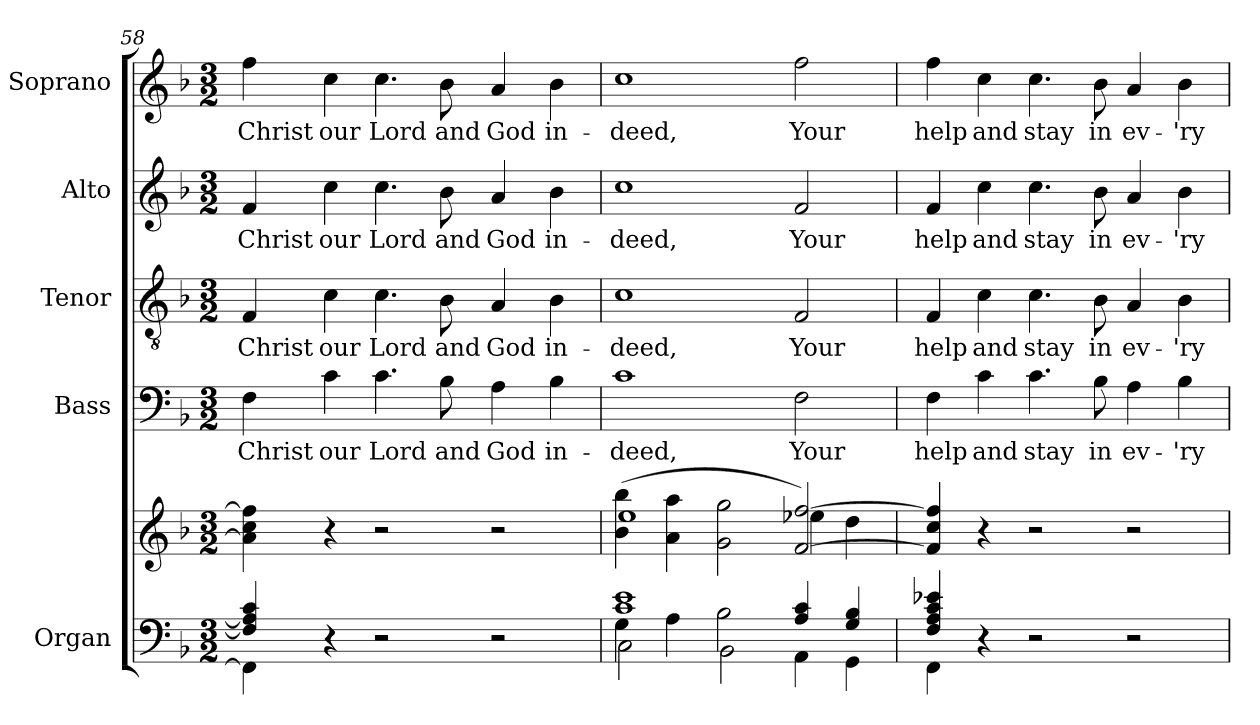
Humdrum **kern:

**kern	**kern	**kern	**text	**kern	**text	**kern	**text	**kern	**text
*part5	*part5	*part4	*part4	*part3	*part3	*part2	*part2	*part1	*part1
*staff6	*staff5	*staff4	*staff4	*staff3	*staff3	*staff2	*staff2	*staff1	*staff1
*I"Organ	*	*I"Bass	*	*I"Tenor	*	*I"Alto	*	*I"Soprano	*
*I'Org.	*	*I'B.	*	*I'T.	*	*I'A.	*	*I'S.	*
*clefF4	*clefG2	*clefF4	*	*clefGv2	*	*clefG2	*	*clefG2	*
*	*	*	*	*ITrd7c12	*	*	*	*	*
*k[b-]	*k[b-]	*k[b-]	*	*k[b-]	*	*k[b-]	*	*k[b-]	*
*F:	*F:	*F:	*	*F:	*	*F:	*	*F:	*
*M3/2	*M3/2	*M3/2	*	*M3/2	*	*M3/2	*	*M3/2	*
=58	=58	=58	=58	=58	=58	=58	=58	=58	=58
*^	*	*	*	*	*	*	*	*	*
!	!	!	!	!LO:LY:b:color=#000000	!	!	!	!	!	!
!	!	!	!	!	!	!LO:LY:b:color=#000000	!	!	!	!
!	!	!	!	!	!	!	!	!LO:LY:b:color=#000000	!	!
!	!	!	!	!	!	!	!	!	!	!LO:LY:b:color=#000000
4Fi/] 4Ai] 4ci	4FFi\]	4ai\] 4cci 4ffi]	4Fi\	Christ	4FFi/	Christ	4fi/	Christ	4ffi\	Christ
!	!	!	!	!LO:LY:b:color=#000000	!	!	!	!	!	!
!	!	!	!	!	!	!LO:LY:b:color=#000000	!	!	!	!
!	!	!	!	!	!	!	!	!LO:LY:b:color=#000000	!	!
!	!	!	!	!	!	!	!	!	!	!LO:LY:b:color=#000000
4r	1ryy	4r	4ci\	our	4Ci\	our	4cci\	our	4cci\	our
!	!	!	!	!LO:LY:b:color=#000000	!	!	!	!	!	!
!	!	!	!	!	!	!LO:LY:b:color=#000000	!	!	!	!
!	!	!	!	!	!	!	!	!LO:LY:b:color=#000000	!	!
!	!	!	!	!	!	!	!	!	!	!LO:LY:b:color=#000000
2r	.	2r	4.ci\	Lord	4.Ci\	Lord	4.cci\	Lord	4.cci\	Lord
!	!	!	!	!LO:LY:b:color=#000000	!	!	!	!	!	!
!	!	!	!	!	!	!LO:LY:b:color=#000000	!	!	!	!
!	!	!	!	!	!	!	!	!LO:LY:b:color=#000000	!	!
!	!	!	!	!	!	!	!	!	!	!LO:LY:b:color=#000000
.	.	.	8B-i\	and	8BB-i\	and	8b-i\	and	8b-i\	and
!	!	!	!	!LO:LY:b:color=#000000	!	!	!	!	!	!
!	!	!	!	!	!	!LO:LY:b:color=#000000	!	!	!	!
!	!	!	!	!	!	!	!	!LO:LY:b:color=#000000	!	!
!	!	!	!	!	!	!	!	!	!	!LO:LY:b:color=#000000
2r	.	2r	4Ai\	God	4AAi/	God	4ai/	God	4ai/	God
!	!	!	!	!LO:LY:b:color=#000000	!	!	!	!	!	!
!	!	!	!	!	!	!LO:LY:b:color=#000000	!	!	!	!
!	!	!	!	!	!	!	!	!LO:LY:b:color=#000000	!	!
!	!	!	!	!	!	!	!	!	!	!LO:LY:b:color=#000000
.	4ryy	.	4B-i\	in-	4BB-i\	in-	4b-i\	in-	4b-i\	in-
!!LO:LB:g=z
=59	=59	=59	=59	=59	=59	=59	=59	=59	=59	=59
*	*^	*^	*	*	*	*	*	*	*	*
!	!	!	!	!	!	!LO:LY:b:color=#000000	!	!	!	!	!	!
!	!	!	!	!	!	!	!	!LO:LY:b:color=#000000	!	!	!	!
!	!	!	!	!	!	!	!	!	!	!LO:LY:b:color=#000000	!	!
!	!	!	!	!	!	!	!	!	!	!	!	!LO:LY:b:color=#000000
1ci 1ei	4Gi\	2Ci\	(4b-i\ 4bb-i	1eei	1ci	-deed,	1Ci	-deed,	1cci	-deed,	1cci	-deed,
.	4Ai\	.	4ai\ 4aai	.	.	.	.	.	.	.	.	.
.	2B-i\	2BB-i\	2gi\ 2ggi	.	.	.	.	.	.	.	.	.
!	!	!	!	!	!	!LO:LY:b:color=#000000	!	!	!	!	!	!
!	!	!	!	!	!	!	!	!LO:LY:b:color=#000000	!	!	!	!
!	!	!	!	!	!	!	!	!	!	!LO:LY:b:color=#000000	!	!
!	!	!	!	!	!	!	!	!	!	!	!	!LO:LY:b:color=#000000
4Ai/ 4ci	4AAi\	2ryy	[<2fi/ [>2ffi)	4ee-Xi\	2Fi\	Your	2FFi/	Your	2fi/	Your	2ffi\	Your
4Gi/ 4B-i	4GGi\	.	.	4ddi\	.	.	.	.	.	.	.	.
*	*v	*v	*	*	*	*	*	*	*	*	*	*
*	*	*v	*v	*	*	*	*	*	*	*	*
=60	=60	=60	=60	=60	=60	=60	=60	=60	=60	=60
*	*	*^	*	*	*	*	*	*	*	*
!	!	!	!	!	!LO:LY:b:color=#000000	!	!	!	!	!	!
*	*	*v	*v	*	*	*	*	*	*	*	*
*	*	*^	*	*	*	*	*	*	*	*
!	!	!	!	!	!	!	!LO:LY:b:color=#000000	!	!	!	!
*	*	*v	*v	*	*	*	*	*	*	*	*
*	*	*^	*	*	*	*	*	*	*	*
!	!	!	!	!	!	!	!	!	!LO:LY:b:color=#000000	!	!
*	*	*v	*v	*	*	*	*	*	*	*	*
*	*	*^	*	*	*	*	*	*	*	*
!	!	!	!	!	!	!	!	!	!	!	!LO:LY:b:color=#000000
*	*	*v	*v	*	*	*	*	*	*	*	*
4Fi/ 4Ai 4ci 4e-Xi	4FFi\	4fi/] 4cci 4ffi]	4Fi\	help	4FFi/	help	4fi/	help	4ffi\	help
!	!	!	!	!LO:LY:b:color=#000000	!	!	!	!	!	!
!	!	!	!	!	!	!LO:LY:b:color=#000000	!	!	!	!
!	!	!	!	!	!	!	!	!LO:LY:b:color=#000000	!	!
!	!	!	!	!	!	!	!	!	!	!LO:LY:b:color=#000000
4r	1ryy	4r	4ci\	and	4Ci\	and	4cci\	and	4cci\	and
!	!	!	!	!LO:LY:b:color=#000000	!	!	!	!	!	!
!	!	!	!	!	!	!LO:LY:b:color=#000000	!	!	!	!
!	!	!	!	!	!	!	!	!LO:LY:b:color=#000000	!	!
!	!	!	!	!	!	!	!	!	!	!LO:LY:b:color=#000000
2r	.	2r	4.ci\	stay	4.Ci\	stay	4.cci\	stay	4.cci\	stay
!	!	!	!	!LO:LY:b:color=#000000	!	!	!	!	!	!
!	!	!	!	!	!	!LO:LY:b:color=#000000	!	!	!	!
!	!	!	!	!	!	!	!	!LO:LY:b:color=#000000	!	!
!	!	!	!	!	!	!	!	!	!	!LO:LY:b:color=#000000
.	.	.	8B-i\	in	8BB-i\	in	8b-i\	in	8b-i\	in
!	!	!	!	!LO:LY:b:color=#000000	!	!	!	!	!	!
!	!	!	!	!	!	!LO:LY:b:color=#000000	!	!	!	!
!	!	!	!	!	!	!	!	!LO:LY:b:color=#000000	!	!
!	!	!	!	!	!	!	!	!	!	!LO:LY:b:color=#000000
2r	.	2r	4Ai\	ev-	4AAi/	ev-	4ai/	ev-	4ai/	ev-
!	!	!	!	!LO:LY:b:color=#000000	!	!	!	!	!	!
!	!	!	!	!	!	!LO:LY:b:color=#000000	!	!	!	!
!	!	!	!	!	!	!	!	!LO:LY:b:color=#000000	!	!
!	!	!	!	!	!	!	!	!	!	!LO:LY:b:color=#000000
.	4ryy	.	4B-i\	-'ry	4BB-i\	-'ry	4b-i\	-'ry	4b-i\	-'ry
*v	*v	*	*	*	*	*	*	*	*	*
=	=	=	=	=	=	=	=	=	=
*-	*-	*-	*-	*-	*-	*-	*-	*-	*-
